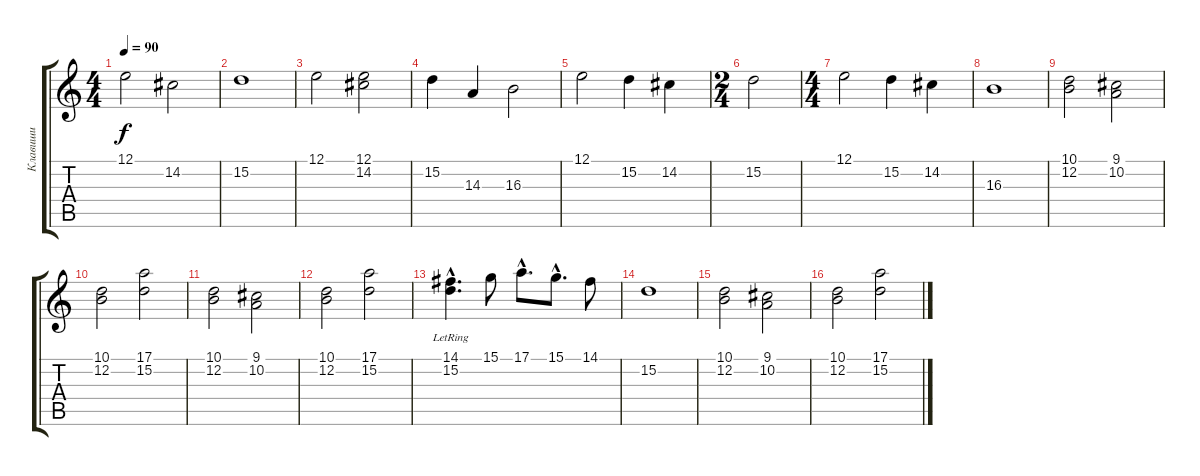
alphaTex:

\track ("Клавиши" "Клавиши") {instrument stringensemble1}
\staff {score tabs}
\tuning (E4 B3 G3 D3 A2 E2) {hide}
\ts (4 4)
\tempo 90
\clef g2
\ks c
12.1.2{dy f} 14.2.2 |
15.2.1 |
12.1.2 (12.1 14.2).2 |
15.2.4 14.3.4 16.3.2 |
12.1.2 15.2.4 14.2.4 |
\ts (2 4)
15.2.2 |
\ts (4 4)
12.1.2 15.2.4 14.2.4 |
16.3.1 |
(10.1 12.2).2 (9.1 10.2).2 |
(10.1 12.2).2 (17.1 15.2).2 |
(10.1 12.2).2 (9.1 10.2).2 |
(10.1 12.2).2 (17.1 15.2).2 |
(14.1{hac} 15.2{hac lr}).4{d} 15.1.8 17.1{hac}.8{d} 15.1{hac}.8{d} 14.1.8 |
15.2.1 |
(10.1 12.2).2 (9.1 10.2).2 |
(10.1 12.2).2 (17.1 15.2).2
